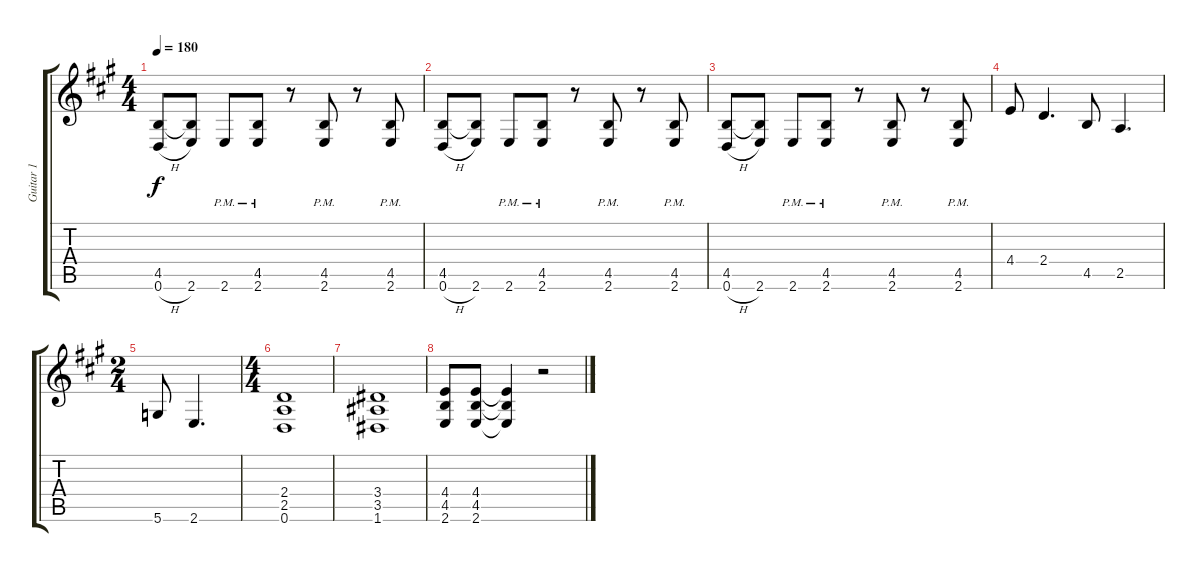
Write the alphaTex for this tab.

\track ("Guitar 1" "Guitar 1") {instrument distortionguitar}
\staff {score tabs}
\tuning (D4 A3 F3 C3 G2 D2) {hide}
\ts (4 4)
\tempo 180
\clef g2
\ks f#minor
(4.5 0.6{h}).8{dy f} (4.5{t} 2.6).8 2.6{pm}.8 (4.5{pm} 2.6{pm}).8 r.8 (4.5{pm} 2.6{pm}).8 r.8 (4.5{pm} 2.6{pm}).8 |
(4.5 0.6{h}).8 (4.5{t} 2.6).8 2.6{pm}.8 (4.5{pm} 2.6{pm}).8 r.8 (4.5{pm} 2.6{pm}).8 r.8 (4.5{pm} 2.6{pm}).8 |
(4.5 0.6{h}).8 (4.5{t} 2.6).8 2.6{pm}.8 (4.5{pm} 2.6{pm}).8 r.8 (4.5{pm} 2.6{pm}).8 r.8 (4.5{pm} 2.6{pm}).8 |
4.4.8 2.4.4{d} 4.5.8 2.5.4{d} |
\ts (2 4)
5.6.8 2.6.4{d} |
\ts (4 4)
(2.4 2.5 0.6).1 |
(3.4 3.5 1.6).1 |
(4.4 4.5 2.6).8 (4.4 4.5 2.6).8 (4.4{t} 4.5{t} 2.6{t}).4 r.2
